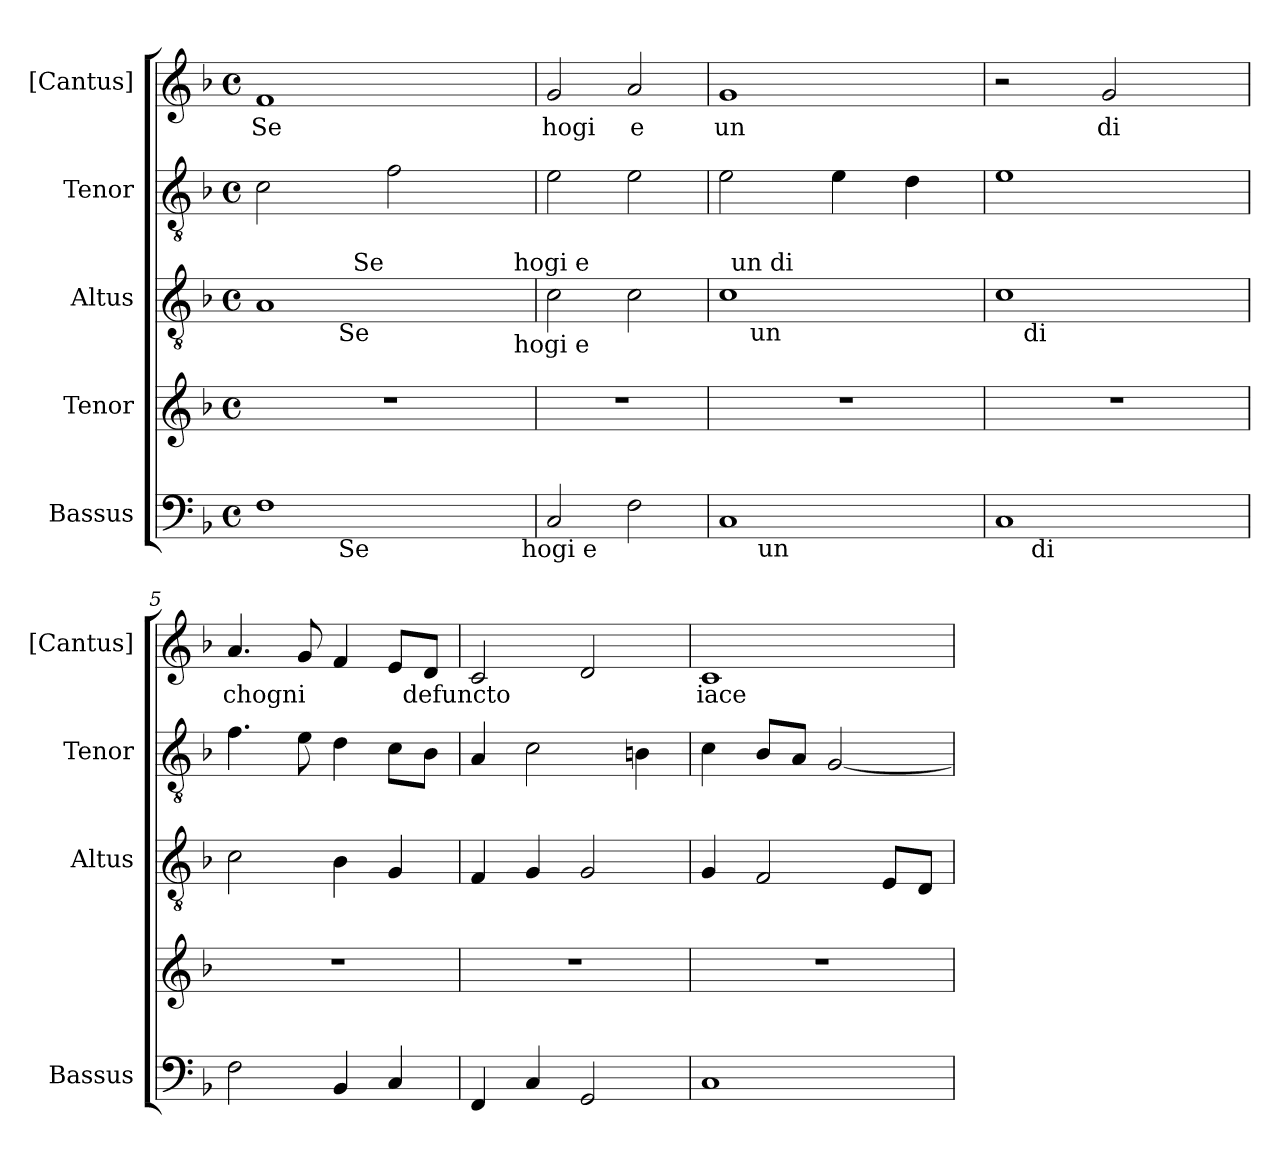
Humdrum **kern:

**kern	**kern	**kern	**kern	**kern	**text
*part5	*part4	*part3	*part2	*part1	*part1
*staff5	*staff4	*staff3	*staff2	*staff1	*staff1
*I"Bassus	*I"Tenor	*I"Altus	*I"Tenor	*I"[Cantus]	*
*I'Bassus	*	*I'Altus	*I'Tenor	*I'[Cantus]	*
*clefF4	*clefG2	*clefGv2	*clefGv2	*clefG2	*
*k[b-]	*k[b-]	*k[b-]	*k[b-]	*k[b-]	*
*F:	*F:	*F:	*F:	*F:	*
*M4/4	*M4/4	*M4/4	*M4/4	*M4/4	*
*met(c)	*met(c)	*met(c)	*met(c)	*met(c)	*
=1	=1	=1	=1	=1	=1
!	!	!	!	!	!LO:LY:b
*^	*	*^	*	*	*
*	*	*	*	*^	*	*	*
*	*	*	*	*	*^	*	*	*
1F	4ryy	1r	1A	4ryy	4.ryy	3%2ryy	2c\	1f	Se
.	16.ryy	.	.	16.ryy	.	.	.	.	.
!	!	!	!	!LO:TX:b:t=Se	!	!	!	!	!
!	!LO:TX:b:t=Se	!	!	!	!	!	!	!	!
.	2ryy	.	.	2ryy	.	.	.	.	.
!	!	!	!	!	!LO:TX:a:t=Se	!	!	!	!
.	.	.	.	.	2ryy	.	.	.	.
.	.	.	.	.	.	.	2f\	.	.
.	.	.	.	.	.	6..ryy	.	.	.
.	8ryy	.	.	8ryy	.	.	.	.	.
.	.	.	.	.	8ryy	.	.	.	.
!	!	!	!	!	!	!LO:TX:b:t=hogi e	!	!	!
!	!	!	!	!	!	!LO:TX:a:t=hogi e	!	!	!
.	.	.	.	.	.	24ryy	.	.	.
!	!LO:TX:b:t=hogi e	!	!	!	!	!	!	!	!
.	32ryy	.	.	32ryy	.	.	.	.	.
=2	=2	=2	=2	=2	=2	=2	=2	=2	=2
!	!	!	!	!	!	!	!	!	!LO:LY:b
*v	*v	*	*v	*v	*v	*v	*	*	*
2C/	1r	2c\	2e\	2g/	hogi
!	!	!	!	!	!LO:LY:b
2F\	.	2c\	2e\	2a/	e
=3	=3	=3	=3	=3	=3
!	!	!	!	!	!LO:LY:b
*^	*	*^	*	*	*
*	*	*	*	*^	*	*	*
1C	16ryy	1r	1c	48ryy	24ryy	2e\	1g	un
!	!	!	!	!LO:TX:a:t=un di	!	!	!	!
.	.	.	.	3%2ryy	.	.	.	.
.	.	.	.	.	96ryy	.	.	.
!	!	!	!	!	!LO:TX:b:t=un	!	!	!
.	.	.	.	.	3%2ryy	.	.	.
!	!LO:TX:b:t=un	!	!	!	!	!	!	!
.	2...ryy	.	.	.	.	.	.	.
.	.	.	.	.	.	4e\	.	.
.	.	.	.	6...ryy	.	.	.	.
.	.	.	.	.	6ryy	.	.	.
.	.	.	.	.	.	4d\	.	.
.	.	.	.	.	12ryy	.	.	.
.	.	.	.	.	48.ryy	.	.	.
*	*	*	*	*v	*v	*	*	*
=4	=4	=4	=4	=4	=4	=4	=4
1C	16.ryy	1r	1c	12ryy	1e	2r	.
!	!	!	!	!LO:TX:b:t=di	!	!	!
.	.	.	.	3%2ryy	.	.	.
!	!LO:TX:b:t=di	!	!	!	!	!	!
.	2ryy	.	.	.	.	.	.
!	!	!	!	!	!	!	!LO:LY:b
.	.	.	.	.	.	2g/	di
.	4ryy	.	.	.	.	.	.
.	.	.	.	6.ryy	.	.	.
.	8ryy	.	.	.	.	.	.
.	32ryy	.	.	.	.	.	.
=5	=5	=5	=5	=5	=5	=5	=5
!	!	!	!	!	!	!	!LO:LY:b
*v	*v	*	*v	*v	*	*	*
2F\	1r	2c\	4.f\	4.a/	chogni
.	.	.	8e\	8g/	.
4BB-/	.	4B-\	4d\	4f/	.
4C/	.	4G/	8c\L	8e/L	.
!	!	!	!	!	!LO:LY:b
.	.	.	8B-\J	8d/J	defuncto
=6	=6	=6	=6	=6	=6
4FF/	1r	4F/	4A/	2c/	.
4C/	.	4G/	2c\	.	.
2GG/	.	2G/	.	2d/	.
.	.	.	4B\	.	.
=7	=7	=7	=7	=7	=7
!	!	!	!	!	!LO:LY:b
1C	1r	4G/	4c\	1c	iace
.	.	2F/	8B-/L	.	.
.	.	.	8A/J	.	.
.	.	.	[<2G/	.	.
.	.	8E/L	.	.	.
.	.	8D/J	.	.	.
=	=	=	=	=	=
*-	*-	*-	*-	*-	*-
